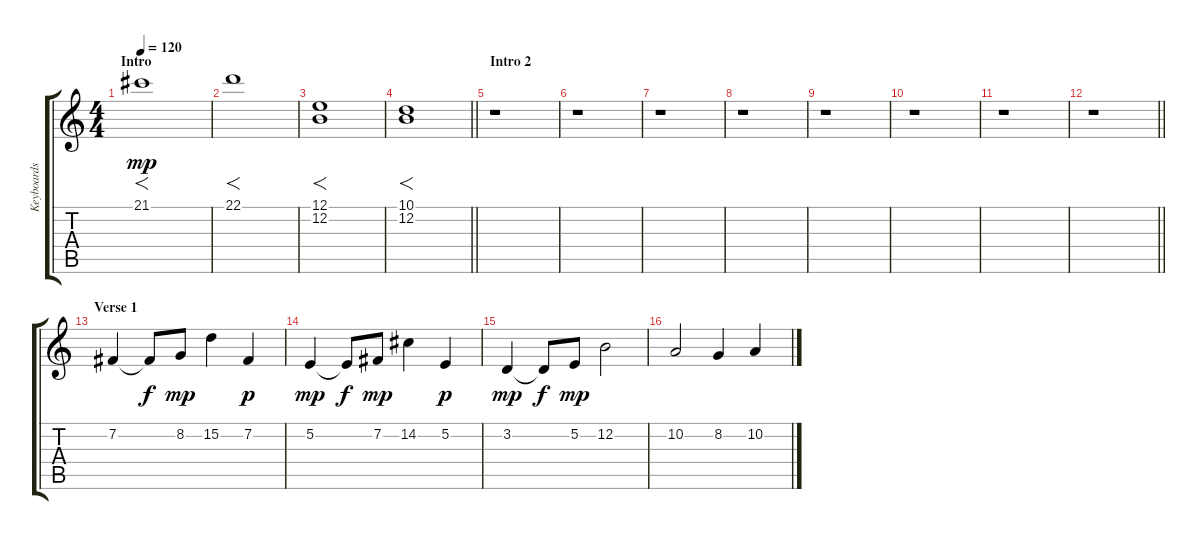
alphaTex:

\track ("Keyboards" "Keyboards") {instrument stringensemble1}
\staff {score tabs}
\tuning (E4 B3 G3 D3 A2 E2) {hide}
\ts (4 4)
\section ("" "Intro")
\tempo 120
\clef g2
\ks c
21.1.1{f dy mp instrument stringensemble1} |
22.1.1{f} |
(12.1 12.2).1{f} |
\barLineRight lightlight
(10.1 12.2).1{f} |
\section ("" "Intro 2")
r.1 |
r.1 |
r.1 |
r.1 |
r.1 |
r.1 |
r.1 |
\barLineRight lightlight
r.1 |
\section ("" "Verse 1")
7.2.4{instrument pad1newage} 7.2{t}.8{dy f} 8.2.8{dy mp} 15.2.4 7.2.4{dy p} |
5.2.4{dy mp} 5.2{t}.8{dy f} 7.2.8{dy mp} 14.2.4 5.2.4{dy p} |
3.2.4{dy mp} 3.2{t}.8{dy f} 5.2.8{dy mp} 12.2.2 |
10.2.2 8.2.4 10.2.4
